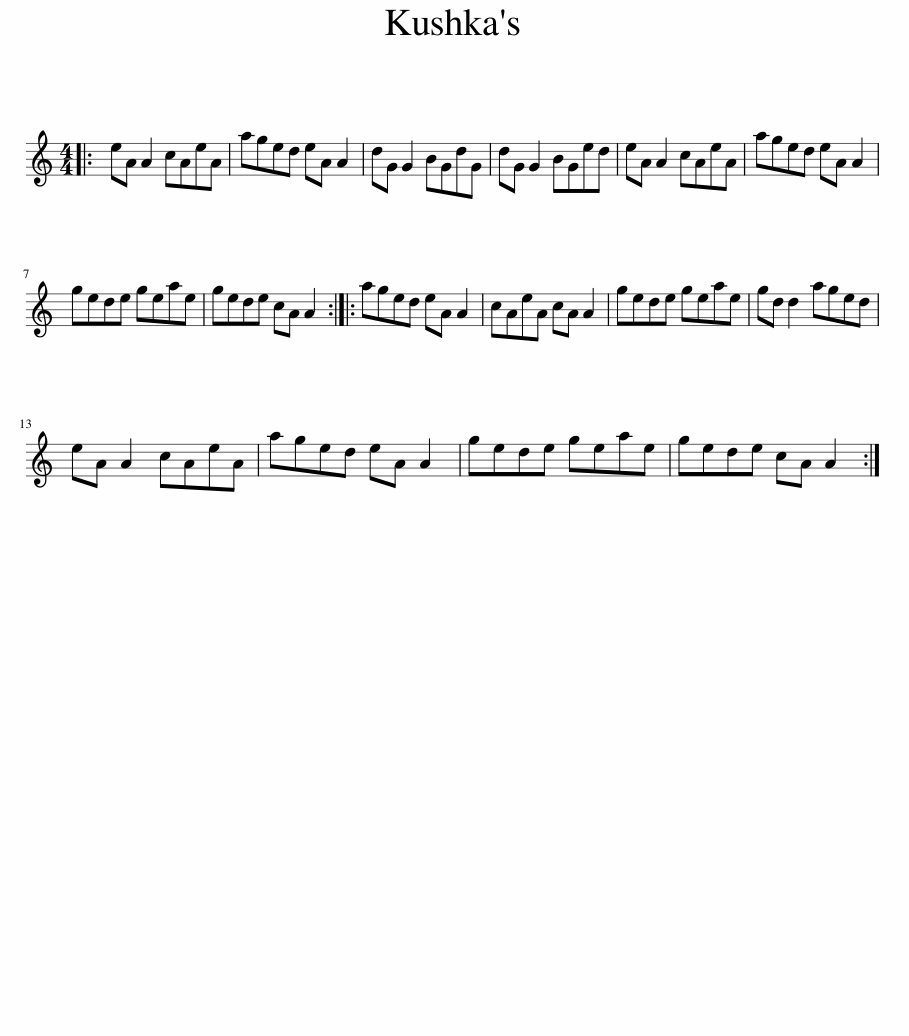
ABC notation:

X:1
L:1/8
M:4/4
I:linebreak $
K:C
V:1 treble
V:1
|: eA A2 cAeA | aged eA A2 | dG G2 BGdG | dG G2 BGed | eA A2 cAeA | %5
 aged eA A2 |$ gede geae | gede cA A2 :: aged eA A2 | cAeA cA A2 | %10
 gede geae | gd d2 aged |$ eA A2 cAeA | aged eA A2 | gede geae | %15
 gede cA A2 :| %16
